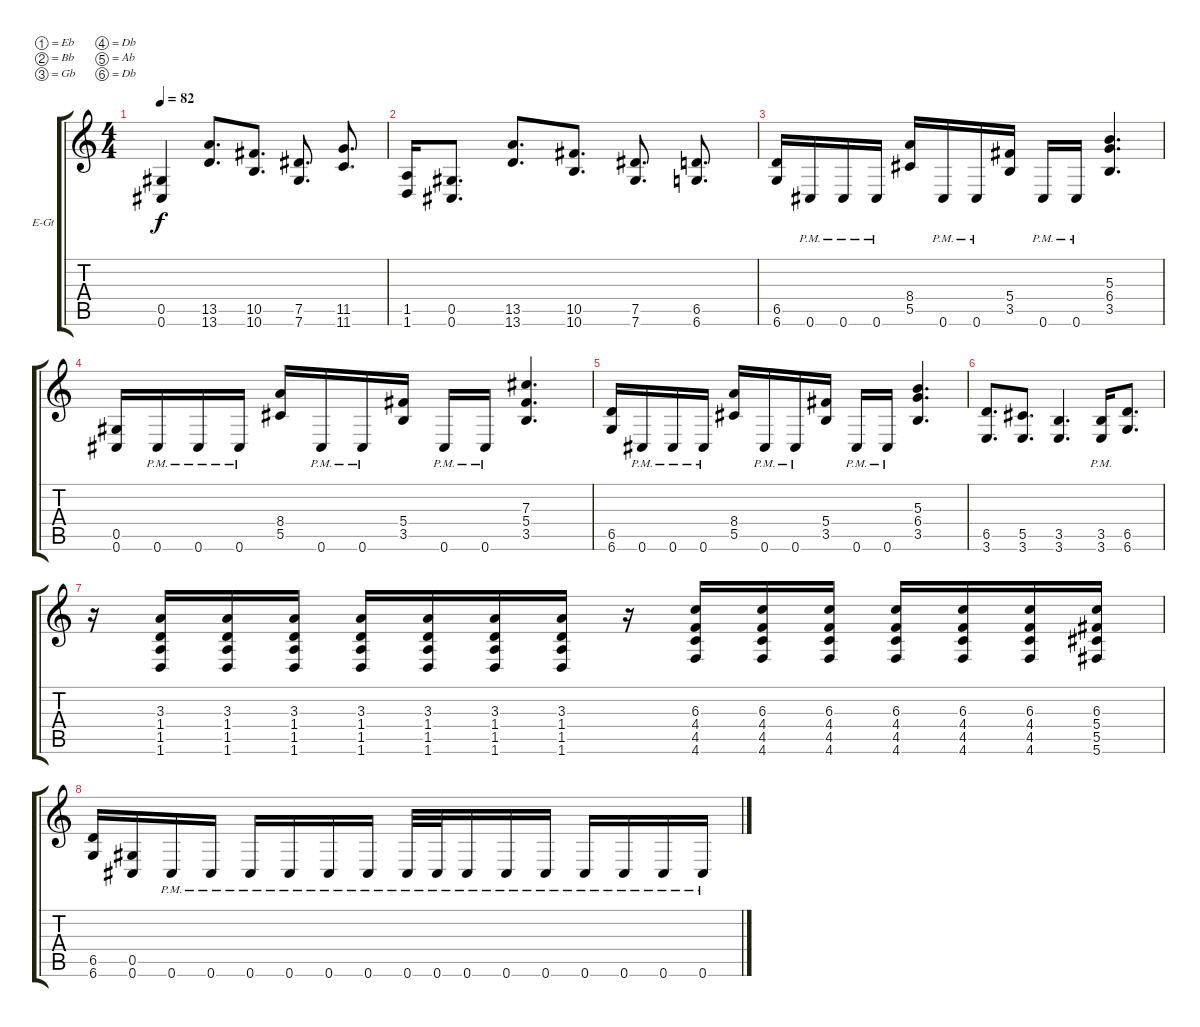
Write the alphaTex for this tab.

\bracketExtendMode groupsimilarinstruments
\firstSystemTrackNameOrientation horizontal
\otherSystemsTrackNameOrientation horizontal
\track ("Electric Guitar 2" "E-Gt") {instrument distortionguitar}
\staff {score tabs}
\tuning (Eb4 Bb3 Gb3 Db3 Ab2 Db2)
\ts (4 4)
\tempo 82
\clef g2
\ks c
(0.6 0.5).4{dy f} (13.6 13.5).8{d} (10.6 10.5).8{d} (7.6 7.5).8{d} (11.6 11.5).8{d} |
(1.6 1.5).16 (0.6 0.5).8{d} (13.6 13.5).8{d} (10.6 10.5).8{d} (7.5 7.6).8{d} (6.6 6.5).8{d} |
(6.5 6.6).16 0.6{pm}.16 0.6{pm}.16 0.6{pm}.16 (5.5 8.4).16 0.6{pm}.16 0.6{pm}.16 (3.5 5.4).16 0.6{pm}.16 0.6{pm}.16 (3.5 6.4 5.3).4{d} |
(0.6 0.5).16 0.6{pm}.16 0.6{pm}.16 0.6{pm}.16 (5.5 8.4).16 0.6{pm}.16 0.6{pm}.16 (3.5 5.4).16 0.6{pm}.16 0.6{pm}.16 (3.5 5.4 7.3).4{d} |
(6.5 6.6).16 0.6{pm}.16 0.6{pm}.16 0.6{pm}.16 (5.5 8.4).16 0.6{pm}.16 0.6{pm}.16 (3.5 5.4).16 0.6{pm}.16 0.6{pm}.16 (3.5 6.4 5.3).4{d} |
(3.6 6.5).8{d} (3.6 5.5).8{d} (3.6 3.5).4{d} (3.6{pm} 3.5{pm}).16 (6.6 6.5).8{d} |
r.16 (1.6 1.5 1.4 3.3).16 (1.6 1.5 1.4 3.3).16 (1.6 1.5 1.4 3.3).16 (1.6 1.5 1.4 3.3).16 (1.6 1.5 1.4 3.3).16 (1.6 1.5 1.4 3.3).16 (1.6 1.5 1.4 3.3).16 r.16 (4.6 4.5 4.4 6.3).16 (4.6 4.5 4.4 6.3).16 (4.6 4.5 4.4 6.3).16 (4.6 4.5 4.4 6.3).16 (4.6 4.5 4.4 6.3).16 (4.6 4.5 4.4 6.3).16 (5.6 5.5 5.4 6.3).16 |
(6.6 6.5).16 (0.6 0.5).16 0.6{pm}.16 0.6{pm}.16 0.6{pm}.16 0.6{pm}.16 0.6{pm}.16 0.6{pm}.16 0.6{pm}.32 0.6{pm}.32 0.6{pm}.16 0.6{pm}.16 0.6{pm}.16 0.6{pm}.16 0.6{pm}.16 0.6{pm}.16 0.6{pm}.16
